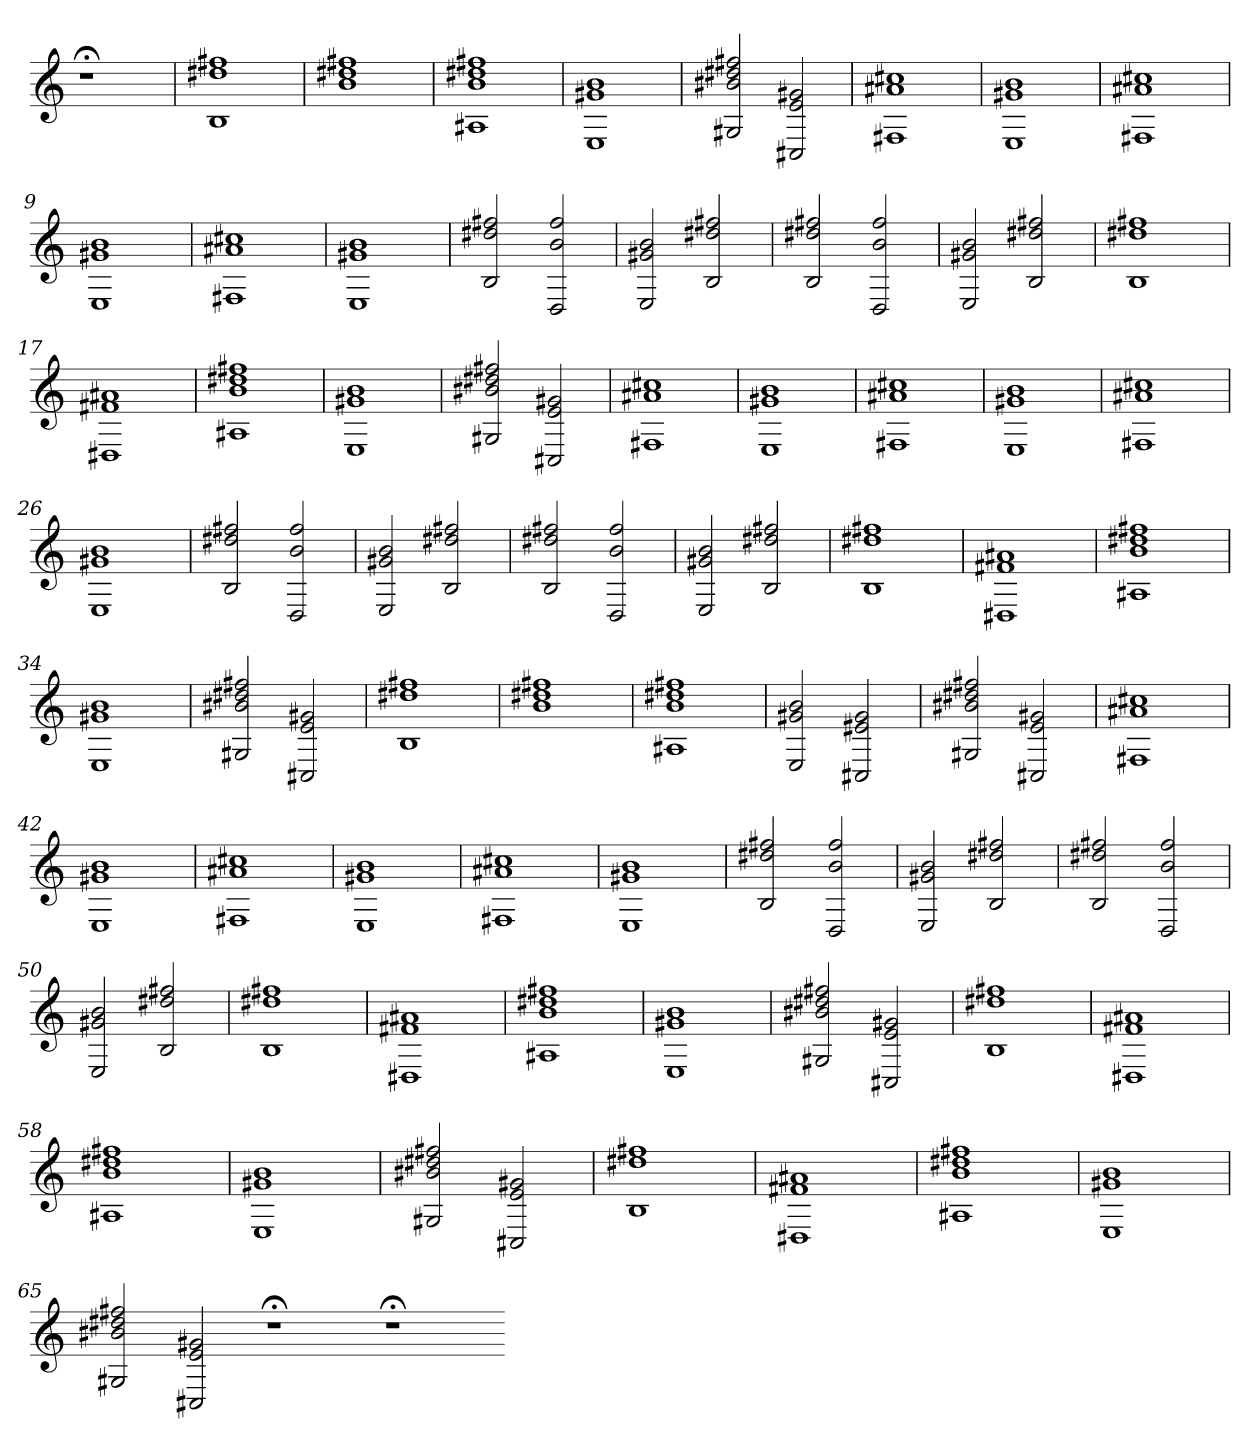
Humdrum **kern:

**kern
*part1
*staff1
=
1r;<
=1
1B 1dd#X 1ff#X
=2
1b 1dd#X 1ff#X
=3
1A#X 1b 1dd#X 1ff#X
=4
1E 1g#X 1b
=5
2G#X 2b#X 2dd#X 2ff#X
2C#X 2e 2g#X
=6
1F#X 1a#X 1cc#X
=7
1E 1g#X 1b
=8
1F#X 1a#X 1cc#X
=9
1E 1g#X 1b
=10
1F#X 1a#X 1cc#X
=11
1E 1g#X 1b
=12
2B 2dd#X 2ff#X
2D 2b 2ff#
=13
2E 2g#X 2b
2B 2dd#X 2ff#X
=14
2B 2dd#X 2ff#X
2D 2b 2ff#
=15
2E 2g#X 2b
2B 2dd#X 2ff#X
=16
1B 1dd#X 1ff#X
=17
1D#X 1f#X 1a#X
=18
1A#X 1b 1dd#X 1ff#X
=19
1E 1g#X 1b
=20
2G#X 2b#X 2dd#X 2ff#X
2C#X 2e 2g#X
=21
1F#X 1a#X 1cc#X
=22
1E 1g#X 1b
=23
1F#X 1a#X 1cc#X
=24
1E 1g#X 1b
=25
1F#X 1a#X 1cc#X
=26
1E 1g#X 1b
=27
2B 2dd#X 2ff#X
2D 2b 2ff#
=28
2E 2g#X 2b
2B 2dd#X 2ff#X
=29
2B 2dd#X 2ff#X
2D 2b 2ff#
=30
2E 2g#X 2b
2B 2dd#X 2ff#X
=31
1B 1dd#X 1ff#X
=32
1D#X 1f#X 1a#X
=33
1A#X 1b 1dd#X 1ff#X
=34
1E 1g#X 1b
=35
2G#X 2b#X 2dd#X 2ff#X
2C#X 2e 2g#X
=36
1B 1dd#X 1ff#X
=37
1b 1dd#X 1ff#X
=38
1A#X 1b 1dd#X 1ff#X
=39
2E 2g#X 2b
2C#X 2e#X 2g#
=40
2G#X 2b#X 2dd#X 2ff#X
2C#X 2e 2g#X
=41
1F#X 1a#X 1cc#X
=42
1E 1g#X 1b
=43
1F#X 1a#X 1cc#X
=44
1E 1g#X 1b
=45
1F#X 1a#X 1cc#X
=46
1E 1g#X 1b
=47
2B 2dd#X 2ff#X
2D 2b 2ff#
=48
2E 2g#X 2b
2B 2dd#X 2ff#X
=49
2B 2dd#X 2ff#X
2D 2b 2ff#
=50
2E 2g#X 2b
2B 2dd#X 2ff#X
=51
1B 1dd#X 1ff#X
=52
1D#X 1f#X 1a#X
=53
1A#X 1b 1dd#X 1ff#X
=54
1E 1g#X 1b
=55
2G#X 2b#X 2dd#X 2ff#X
2C#X 2e 2g#X
=56
1B 1dd#X 1ff#X
=57
1D#X 1f#X 1a#X
=58
1A#X 1b 1dd#X 1ff#X
=59
1E 1g#X 1b
=60
2G#X 2b#X 2dd#X 2ff#X
2C#X 2e 2g#X
=61
1B 1dd#X 1ff#X
=62
1D#X 1f#X 1a#X
=63
1A#X 1b 1dd#X 1ff#X
=64
1E 1g#X 1b
=65
2G#X 2b#X 2dd#X 2ff#X
2C#X 2e 2g#X
1r;<
1r;<
=-
*-
